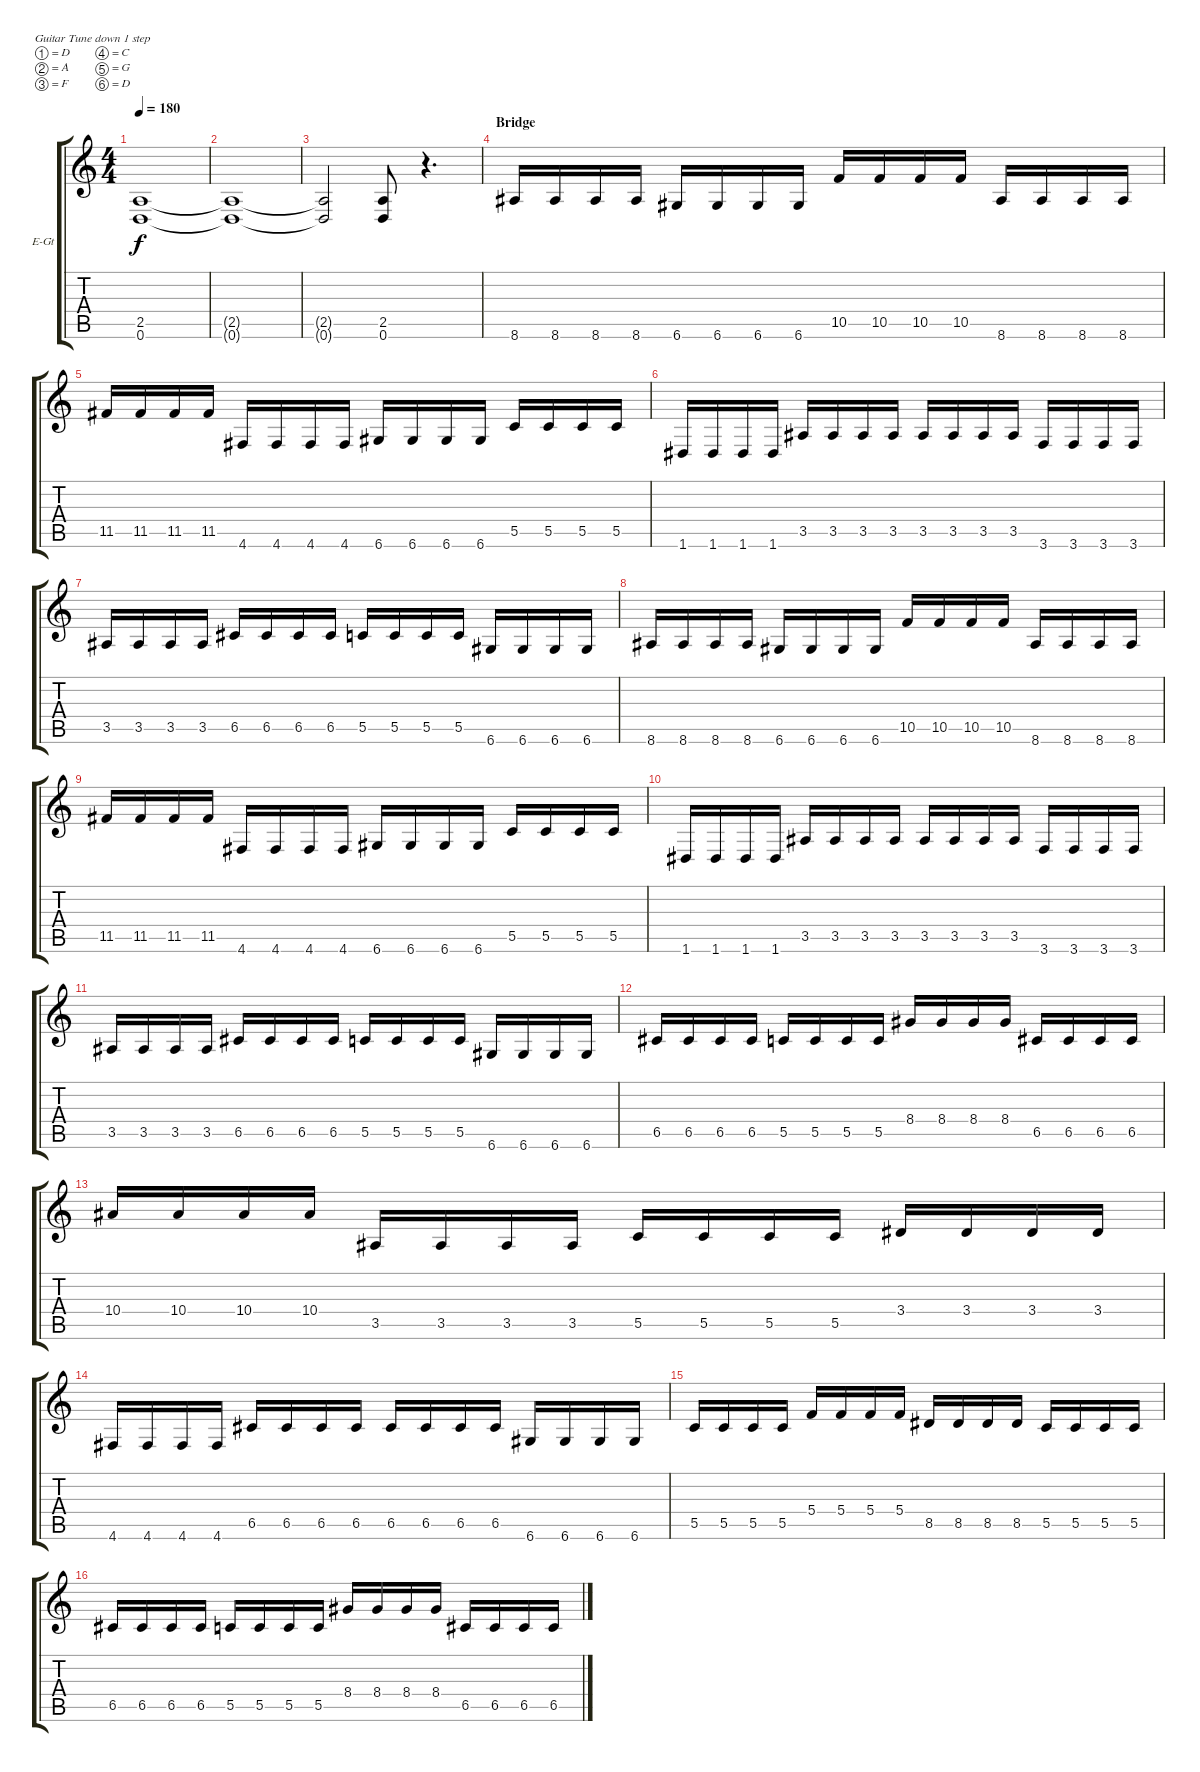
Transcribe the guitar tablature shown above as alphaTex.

\bracketExtendMode groupsimilarinstruments
\firstSystemTrackNameOrientation horizontal
\otherSystemsTrackNameOrientation horizontal
\track ("Guitar 2" "E-Gt") {instrument distortionguitar}
\staff {score tabs}
\tuning (D4 A3 F3 C3 G2 D2)
\ts (4 4)
\tempo 180
\clef g2
\ks c
(2.5{t} 0.6{t}).1{dy f} |
(2.5{t} 0.6{t}).1 |
(2.5{t} 0.6{t}).2 (2.5 0.6).8 r.4{d} |
\section ("" "Bridge")
8.6.16 8.6.16 8.6.16 8.6.16 6.6.16 6.6.16 6.6.16 6.6.16 10.5.16 10.5.16 10.5.16 10.5.16 8.6.16 8.6.16 8.6.16 8.6.16 |
11.5.16 11.5.16 11.5.16 11.5.16 4.6.16 4.6.16 4.6.16 4.6.16 6.6.16 6.6.16 6.6.16 6.6.16 5.5.16 5.5.16 5.5.16 5.5.16 |
1.6.16 1.6.16 1.6.16 1.6.16 3.5.16 3.5.16 3.5.16 3.5.16 3.5.16 3.5.16 3.5.16 3.5.16 3.6.16 3.6.16 3.6.16 3.6.16 |
3.5.16 3.5.16 3.5.16 3.5.16 6.5.16 6.5.16 6.5.16 6.5.16 5.5.16 5.5.16 5.5.16 5.5.16 6.6.16 6.6.16 6.6.16 6.6.16 |
8.6.16 8.6.16 8.6.16 8.6.16 6.6.16 6.6.16 6.6.16 6.6.16 10.5.16 10.5.16 10.5.16 10.5.16 8.6.16 8.6.16 8.6.16 8.6.16 |
11.5.16 11.5.16 11.5.16 11.5.16 4.6.16 4.6.16 4.6.16 4.6.16 6.6.16 6.6.16 6.6.16 6.6.16 5.5.16 5.5.16 5.5.16 5.5.16 |
1.6.16 1.6.16 1.6.16 1.6.16 3.5.16 3.5.16 3.5.16 3.5.16 3.5.16 3.5.16 3.5.16 3.5.16 3.6.16 3.6.16 3.6.16 3.6.16 |
3.5.16 3.5.16 3.5.16 3.5.16 6.5.16 6.5.16 6.5.16 6.5.16 5.5.16 5.5.16 5.5.16 5.5.16 6.6.16 6.6.16 6.6.16 6.6.16 |
6.5.16 6.5.16 6.5.16 6.5.16 5.5.16 5.5.16 5.5.16 5.5.16 8.4.16 8.4.16 8.4.16 8.4.16 6.5.16 6.5.16 6.5.16 6.5.16 |
10.4.16 10.4.16 10.4.16 10.4.16 3.5.16 3.5.16 3.5.16 3.5.16 5.5.16 5.5.16 5.5.16 5.5.16 3.4.16 3.4.16 3.4.16 3.4.16 |
4.6.16 4.6.16 4.6.16 4.6.16 6.5.16 6.5.16 6.5.16 6.5.16 6.5.16 6.5.16 6.5.16 6.5.16 6.6.16 6.6.16 6.6.16 6.6.16 |
5.5.16 5.5.16 5.5.16 5.5.16 5.4.16 5.4.16 5.4.16 5.4.16 8.5.16 8.5.16 8.5.16 8.5.16 5.5.16 5.5.16 5.5.16 5.5.16 |
6.5.16 6.5.16 6.5.16 6.5.16 5.5.16 5.5.16 5.5.16 5.5.16 8.4.16 8.4.16 8.4.16 8.4.16 6.5.16 6.5.16 6.5.16 6.5.16
